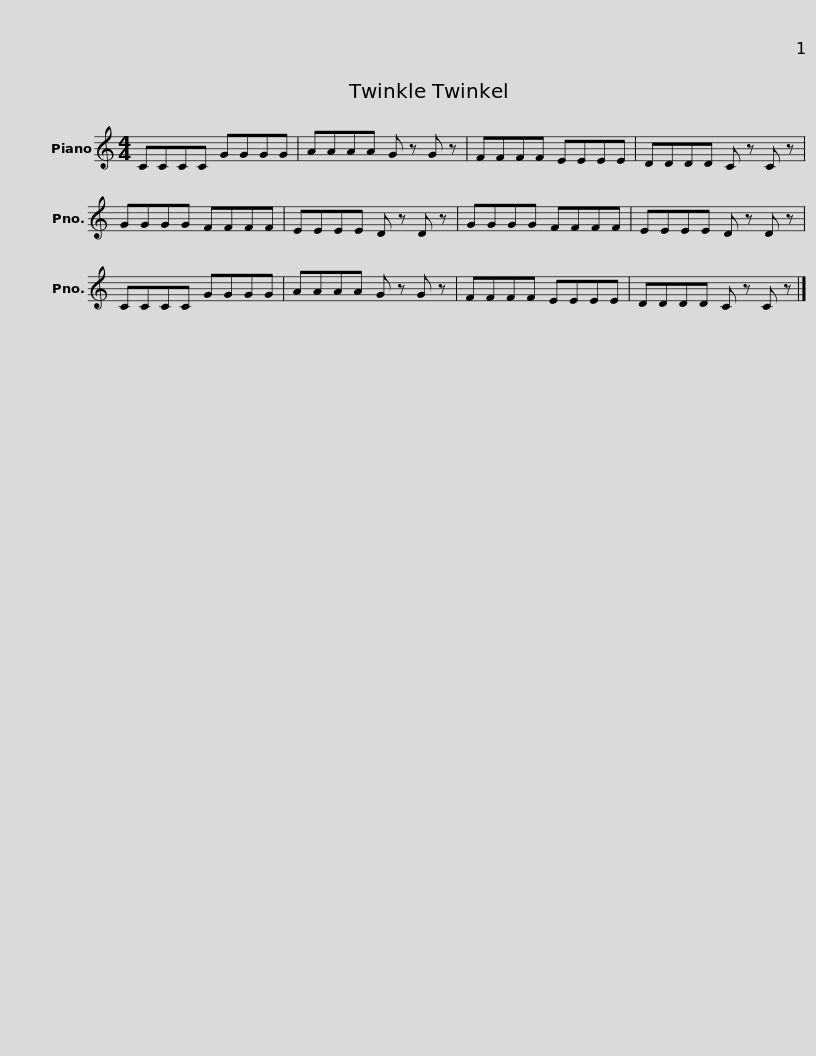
X:1
L:1/8
M:4/4
I:linebreak $
K:C
V:1 treble
V:1
 CCCC GGGG | AAAA G z G z | FFFF EEEE | DDDD C z C z | GGGG FFFF |$ %5
 EEEE D z D z | GGGG FFFF | EEEE D z D z | CCCC GGGG | AAAA G z G z |$ %10
 FFFF EEEE | DDDD C z C z |] %12
